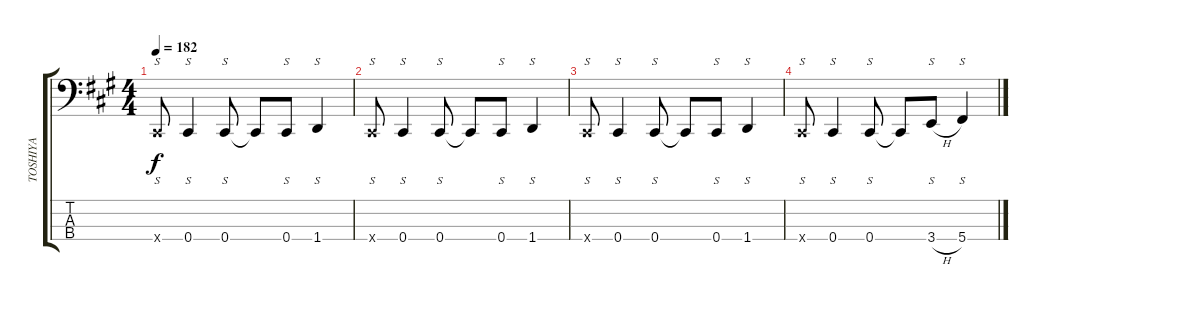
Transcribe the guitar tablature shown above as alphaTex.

\track ("TOSHIYA" "TOSHIYA") {instrument slapbass1}
\staff {score tabs}
\tuning (E2 B1 Gb1 Db1) {hide}
\ts (4 4)
\tempo 182
\clef f4
\ks a
0.4{x}.8{s dy f} 0.4.4{s} 0.4.8{s} 0.4{t}.8 0.4.8{s} 1.4.4{s} |
0.4{x}.8{s} 0.4.4{s} 0.4.8{s} 0.4{t}.8 0.4.8{s} 1.4.4{s} |
0.4{x}.8{s} 0.4.4{s} 0.4.8{s} 0.4{t}.8 0.4.8{s} 1.4.4{s} |
0.4{x}.8{s} 0.4.4{s} 0.4.8{s} 0.4{t}.8 3.4{h}.8{s} 5.4.4{s}
